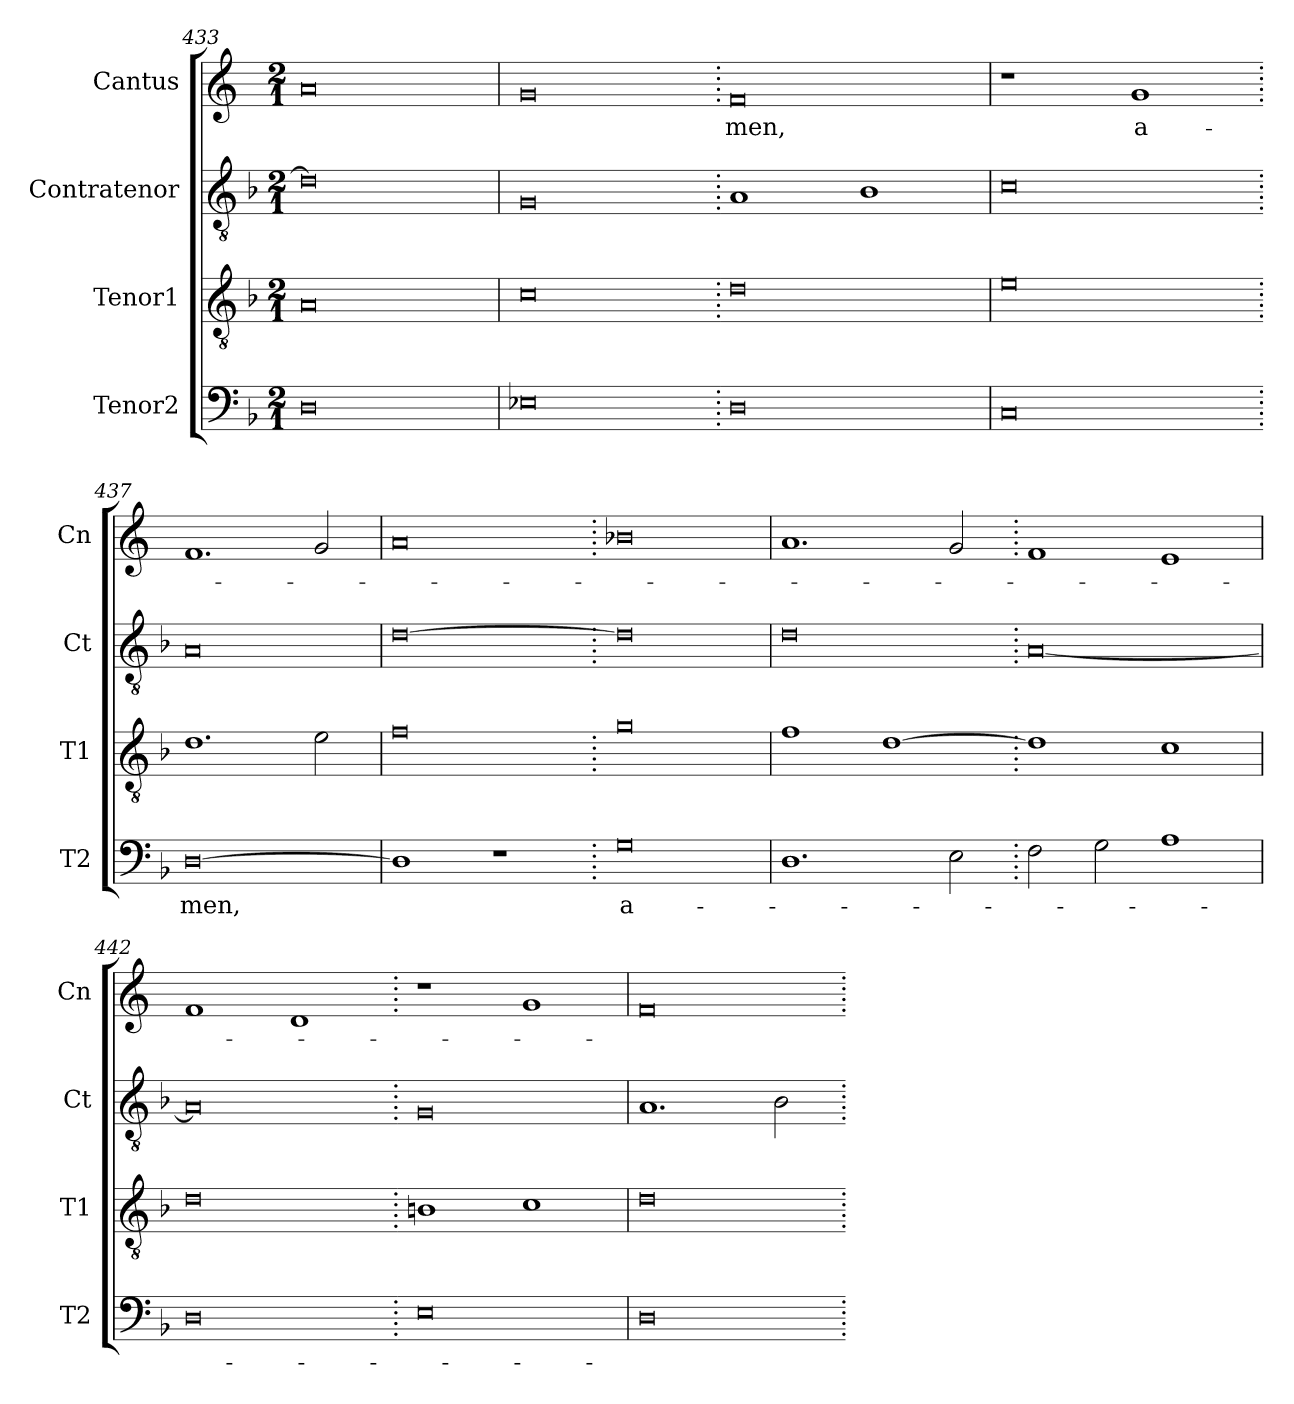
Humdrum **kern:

**kern	**text	**kern	**kern	**kern	**text
*part4	*part4	*part3	*part2	*part1	*part1
*staff4	*staff4	*staff3	*staff2	*staff1	*staff1
*I"Tenor2	*	*I"Tenor1	*I"Contratenor	*I"Cantus	*
*I'T2	*	*I'T1	*I'Ct	*I'Cn	*
*clefF4	*	*clefGv2	*clefGv2	*clefG2	*
*k[b-]	*	*k[b-]	*k[b-]	*k[]	*
*M2/1	*	*M2/1	*M2/1	*M2/1	*
=433	=433	=433	=433	=433	=433
0D	.	0A	0d]	0a	.
=434	=434	=434	=434	=434	=434
0E-X	.	0c	0G	0g	.
=435.	=435.	=435.	=435.	=435.	=435.
0D	.	0d	1A	0f	-men,
.	.	.	1B-	.	.
=436	=436	=436	=436	=436	=436
0C	.	0e	0c	1r	.
.	.	.	.	1g	a-
=437.	=437.	=437.	=437.	=437.	=437.
[0D	-men,	1.d	0A	1.f	.
.	.	2e\	.	2g/	.
=438	=438	=438	=438	=438	=438
1D]	.	0f	[0d	0a	.
1r	.	.	.	.	.
=439.	=439.	=439.	=439.	=439.	=439.
0G	a-	0g	0d]	0b-X	.
=440	=440	=440	=440	=440	=440
1.D	.	1f	0d	1.a	.
.	.	[1d	.	.	.
2E\	.	.	.	2g/	.
=441.	=441.	=441.	=441.	=441.	=441.
2F\	.	1d]	[0A	1f	.
2G\	.	.	.	.	.
1A	.	1c	.	1e	.
=442	=442	=442	=442	=442	=442
0D	.	0d	0A]	1f	.
.	.	.	.	1d	.
=443.	=443.	=443.	=443.	=443.	=443.
0E	.	1Bn	0G	1r	.
.	.	1c	.	1g	.
=444	=444	=444	=444	=444	=444
0D	.	0d	1.A	0f	.
.	.	.	2B-\	.	.
=.	=.	=.	=.	=.	=.
*-	*-	*-	*-	*-	*-
